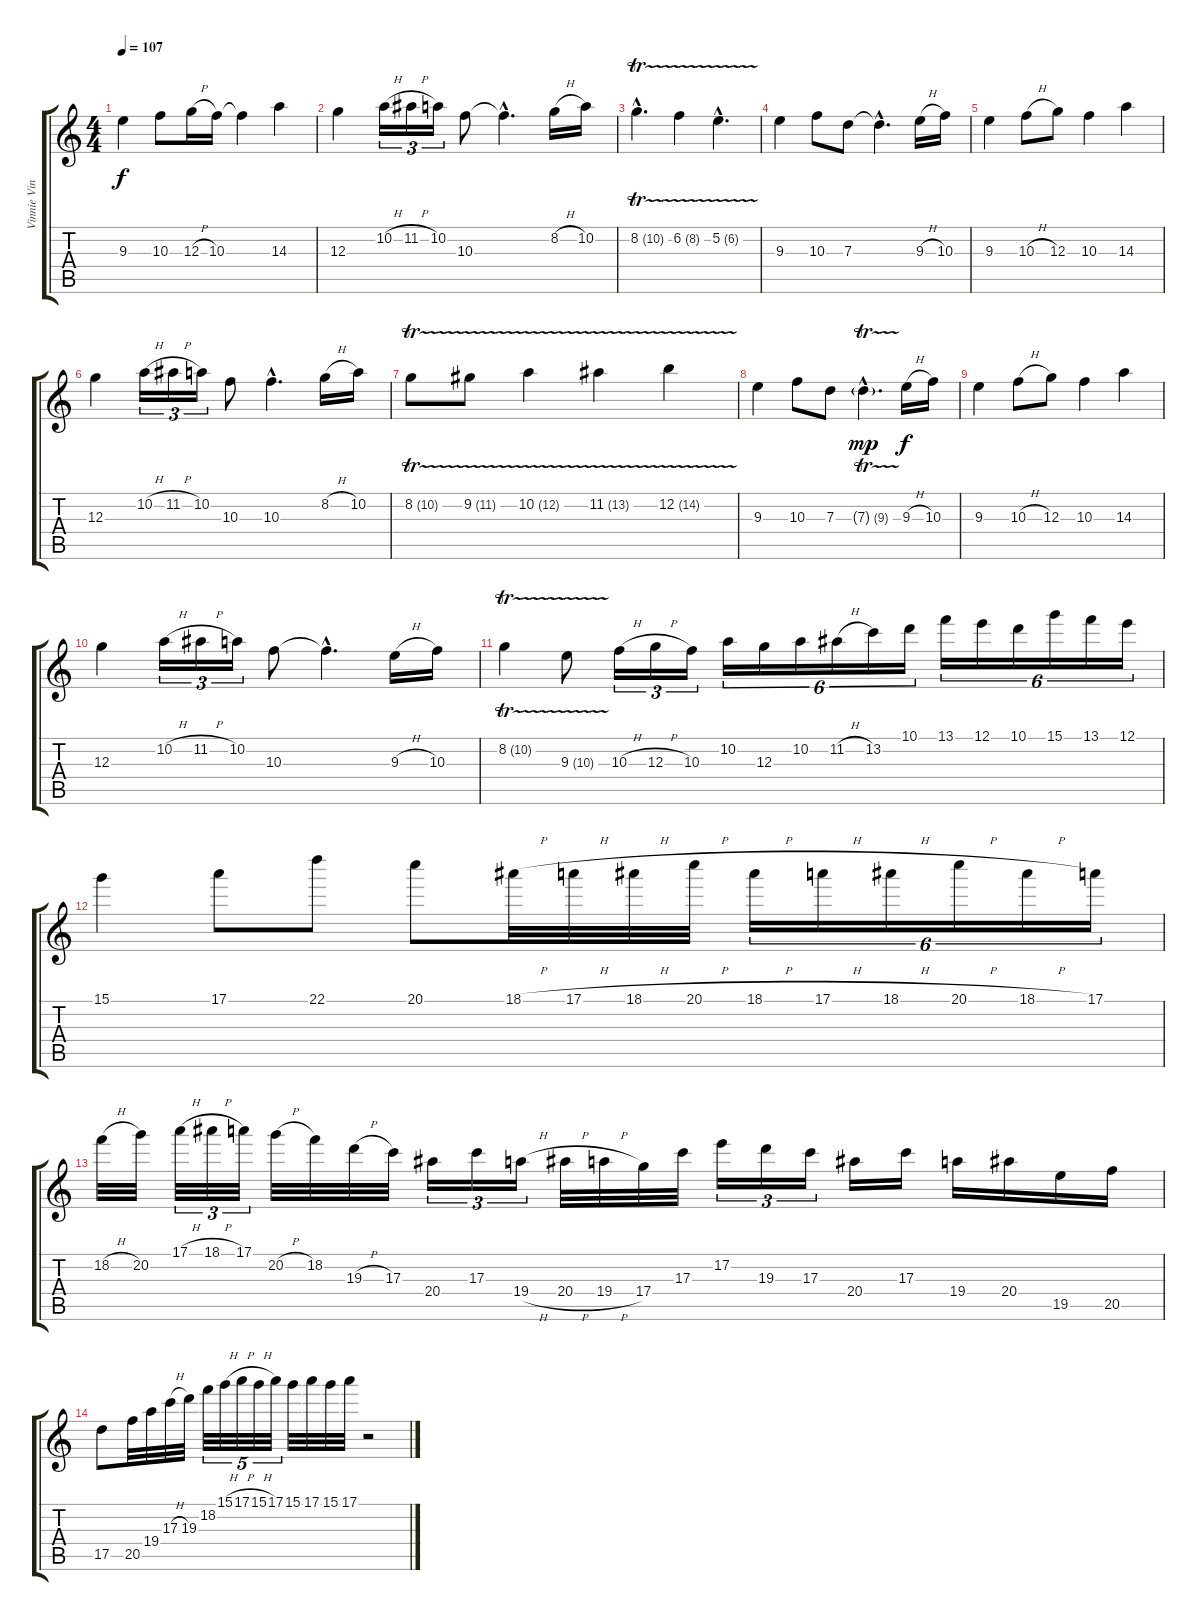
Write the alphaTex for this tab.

\track ("Vinnie Vincent - guitar (lead)" "Vinnie Vin") {instrument overdrivenguitar}
\staff {score tabs}
\tuning (E4 B3 G3 D3 A2 E2) {hide}
\ts (4 4)
\tempo 107
\clef g2
\ks c
9.3.4{dy f} 10.3.8 12.3{h}.16 10.3.16 10.3{t}.4 14.3.4 |
12.3.4 10.2{h}.16{tu (3 2)} 11.2{h}.16{tu (3 2)} 10.2.16{tu (3 2)} 10.3.8 10.3{hac t}.4{d} 8.2{h}.16 10.2.16 |
8.2{tr (10 32) hac}.4{d} 6.2{tr (8 32)}.4 5.2{tr (6 32) hac}.4{d} |
9.3.4 10.3.8 7.3.8 7.3{hac t}.4{d} 9.3{h}.16 10.3.16 |
9.3.4 10.3{h}.8 12.3.8 10.3.4 14.3.4 |
12.3.4 10.2{h}.16{tu (3 2)} 11.2{h}.16{tu (3 2)} 10.2.16{tu (3 2)} 10.3.8 10.3{hac}.4{d} 8.2{h}.16 10.2.16 |
8.2{tr (10 32)}.8 9.2{tr (11 32)}.8 10.2{tr (12 32)}.4 11.2{tr (13 32)}.4 12.2{tr (14 32)}.4 |
9.3.4 10.3.8 7.3.8 7.3{tr (9 32) g hac}.4{d dy mp} 9.3{h}.16{dy f} 10.3.16 |
9.3.4 10.3{h}.8 12.3.8 10.3.4 14.3.4 |
12.3.4 10.2{h}.16{tu (3 2)} 11.2{h}.16{tu (3 2)} 10.2.16{tu (3 2)} 10.3.8 10.3{hac t}.4{d} 9.3{h}.16 10.3.16 |
8.2{tr (10 32)}.4{volume 0} 9.3{tr (10 32)}.8 10.3{h}.16{tu (3 2)} 12.3{h}.16{tu (3 2)} 10.3.16{tu (3 2)} 10.2.16{tu (6 4)} 12.3.16{tu (6 4)} 10.2.16{tu (6 4)} 11.2{h}.16{tu (6 4)} 13.2.16{tu (6 4)} 10.1.16{tu (6 4)} 13.1.16{tu (6 4)} 12.1.16{tu (6 4)} 10.1.16{tu (6 4)} 15.1.16{tu (6 4)} 13.1.16{tu (6 4)} 12.1.16{tu (6 4)} |
15.1.4 17.1.8 22.1.8 20.1.8 18.1{h}.32 17.1{h}.32 18.1{h}.32 20.1{h}.32 18.1{h}.16{tu (6 4)} 17.1{h}.16{tu (6 4)} 18.1{h}.16{tu (6 4)} 20.1{h}.16{tu (6 4)} 18.1{h}.16{tu (6 4)} 17.1.16{tu (6 4)} |
18.2{h}.32 20.2.32 17.1{h}.32{tu (3 2)} 18.1{h}.32{tu (3 2)} 17.1.32{tu (3 2)} 20.2{h}.32 18.2.32 19.3{h}.32 17.3.32 20.4.16{tu (3 2)} 17.3.16{tu (3 2)} 19.4{h}.16{tu (3 2)} 20.4{h}.32 19.4{h}.32 17.4.32 17.3.32 17.2.16{tu (3 2)} 19.3.16{tu (3 2)} 17.3.16{tu (3 2)} 20.4.16 17.3.16 19.4.16 20.4.16 19.5.16 20.5.16 |
17.5.8 20.5.32 19.4.32 17.3{h}.32 19.3.32 18.2.32{tu (5 4)} 15.1{h}.32{tu (5 4)} 17.1{h}.32{tu (5 4)} 15.1{h}.32{tu (5 4)} 17.1.32{tu (5 4)} 15.1.32 17.1.32 15.1.32 17.1.32 r.2
